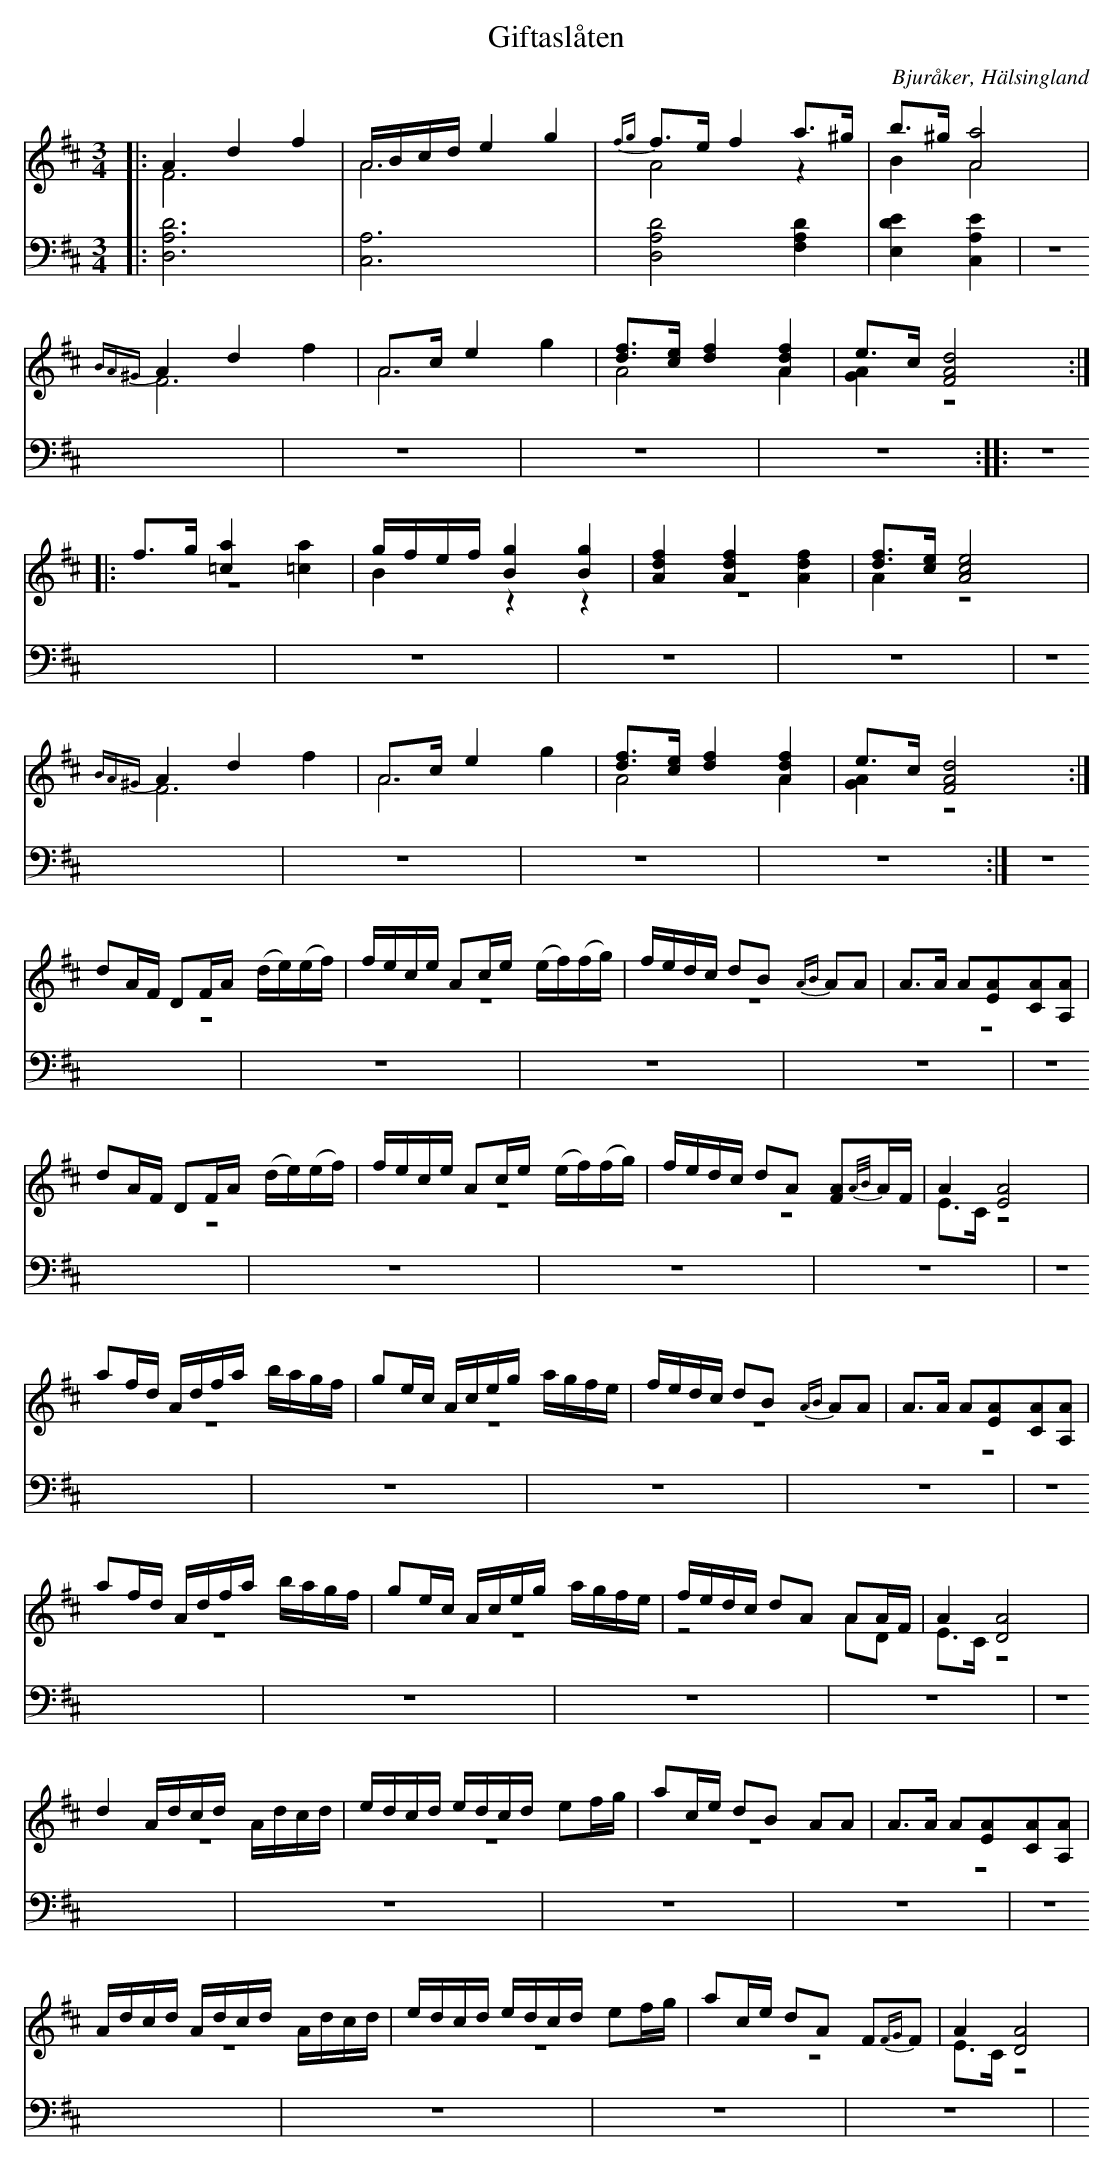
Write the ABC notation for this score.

X:1
T: Giftaslåten
O: Bjuråker, Hälsingland
M: 3/4
L: 1/8
K: D
V:1
V:2 merge
V:3
V:1
|: A2 d2 f2|A/B/c/d/ e2 g2|{fg}f>e f2 a>^g |b>^g [A4a4]|
 {BA^G}A2 d2 f2|A>c e2 g2|[df]>[ce] [d2f2] [A2d2f2]| e>c [F4A4d4]:|
|:f>g [=c2a2] [=c2a2]|g/f/e/f/ [B2g2] [B2g2]|[A2d2f2] [A2d2f2] [A2d2f2] |[df]>[ce] [A4c4e4]|
{BA^G}A2 d2 f2|A>c e2 g2|[df]>[ce] [d2f2] [A2d2f2]| e>c [F4A4d4]:|
dA/F/ DF/A/  (d/e/)(e/f/)|f/e/c/e/ Ac/e/ (e/f/)(f/g/)|f/e/d/c/ dB {AB}AA|A>A A[EA][CA][A,A]|
dA/F/ DF/A/ (d/e/)(e/f/)|f/e/c/e/ Ac/e/ (e/f/)(f/g/)|f/e/d/c/ dA [FA]{A/B/}A/F/|A2 [E4A4]|
af/d/ A/d/f/a/  b/a/g/f/| ge/c/ A/c/e/g/ a/g/f/e/|f/e/d/c/ dB {AB}AA|A>A A[EA][CA][A,A]|
af/d/ A/d/f/a/ b/a/g/f/|ge/c/ A/c/e/g/ a/g/f/e/|f/e/d/c/ dA AA/F/| A2 [D4A4]|
d2 A/d/c/d/ A/d/c/d/|e/d/c/d/ e/d/c/d/ ef/g/|ac/e/ dB AA|A>A A[EA][CA][A,A]|
A/d/c/d/ A/d/c/d/ A/d/c/d/|e/d/c/d/ e/d/c/d/ ef/g/| ac/e/ dA F{FG}F|A2 [D4A4]|
V:2
|: F6| A6|A4 z2|B2 A4|
F6| A6|A4 A2|[G2A2] z4:|
|:z6|B2 z2 z2|z6|A2 z4|
F6|A6|A4 A2|[G2A2] z4:|
z6|z6|z6|z6|
z6|z6|z6|E>C z4|
z6|z6|z6|z6|
z6|z6|z4 AD|E>C z4|
z6|z6|z6|z6|
z6|z6|z6|E>C z4|
V:4 clef bass
|: [D,6A,6D6]| [A,6C,6]|[D,4A,4D4] [F,2A,2D2]|[E,2D2E2] [A,2C,2E2]|
z6| z6|z6|z6:|
|:z6|z6|z6|z6|
z6|z6|z6|z6:|
z6|z6|z6|z6|
z6|z6|z6|z6|
z6|z6|z6|z6|
z6|z6|z6|z6|
z6|z6|z6|z6|
z6|z6|z6|z6|
